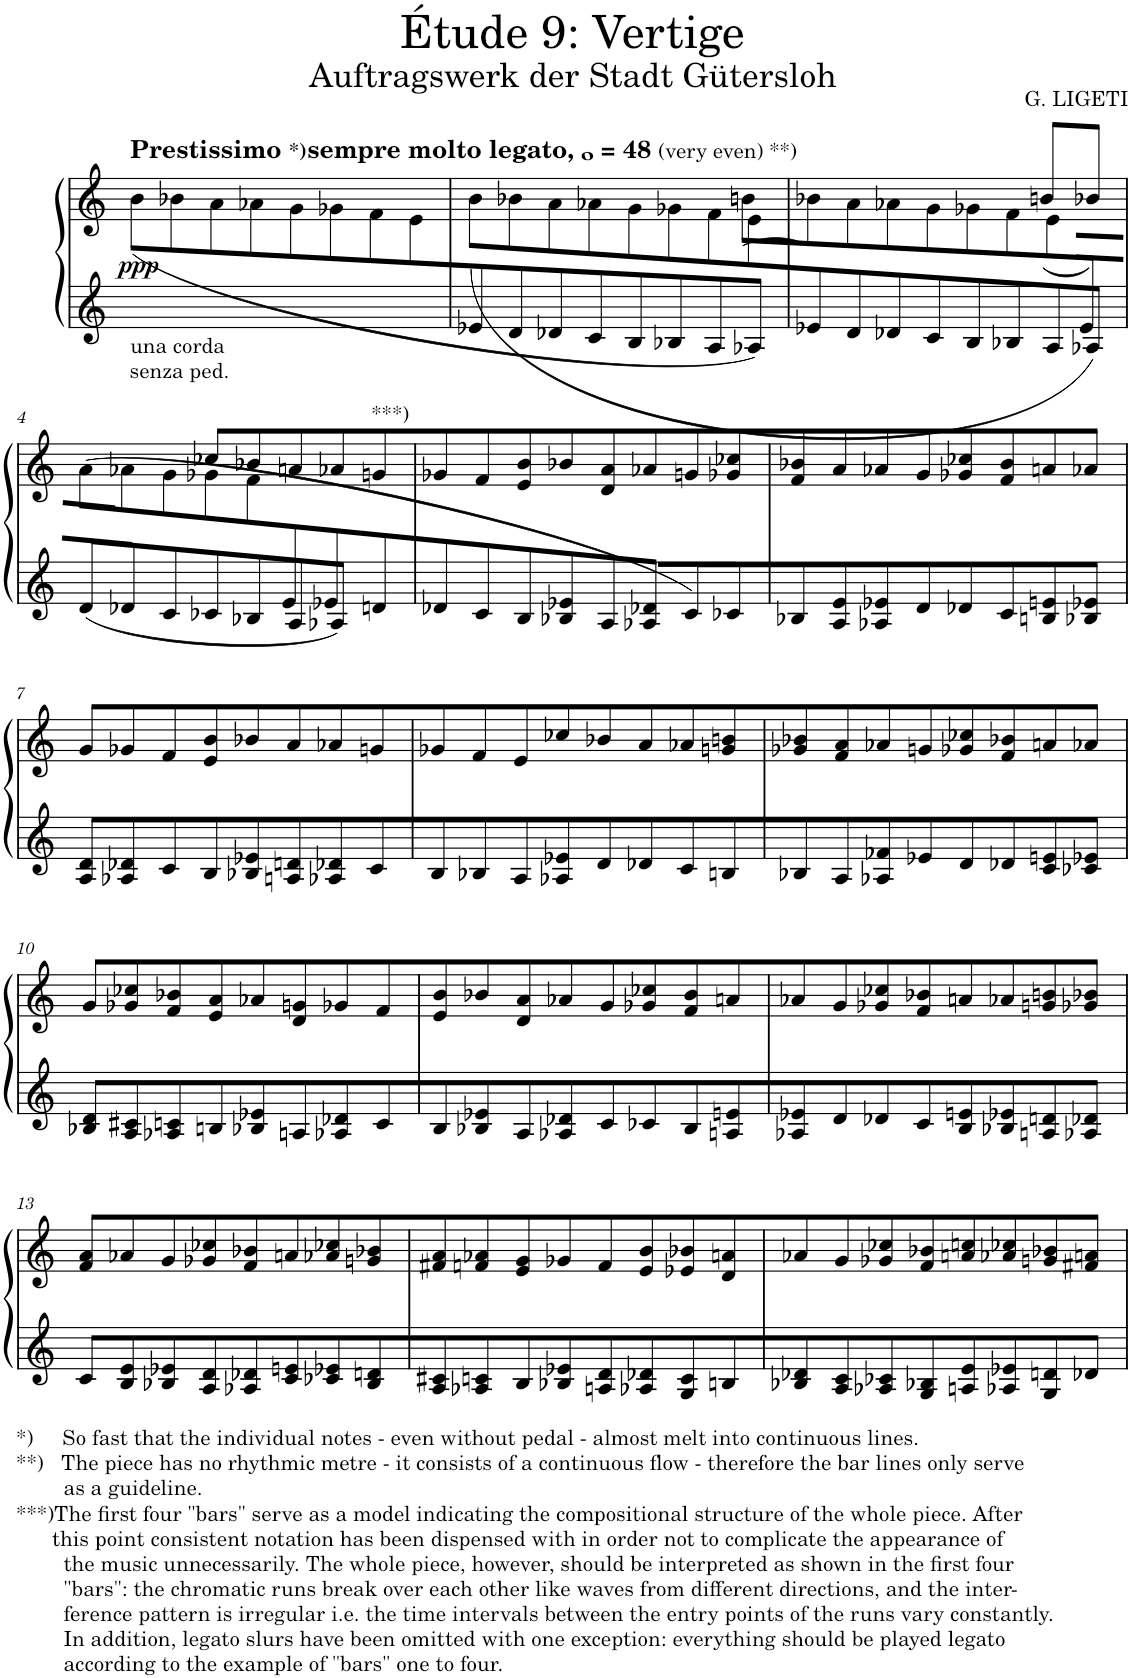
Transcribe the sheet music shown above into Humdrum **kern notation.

**kern	**kern	**kern	**dynam
*part1	*part1	*part1	*part1
*staff3	*staff2	*staff1	*staff1/2/3
*I"Piano	*	*	*
*I'Pno.	*	*	*
*clefG2	*clefG2	*clefG2	*
*k[]	*k[]	*k[]	*
*M4/4	*M4/4	*M4/4	*
*MM192	*MM192	*MM192	*
=1	=1	=1	=1
*	*^	*	*
!	!	!	!LO:TX:a:B:t=Prestissimo	!
!	!	!	!LO:TX:a:t=*)	!
!	!	!	!LO:TX:a:t=sempre molto legato,	!
!	!	!	!LO:TX:a:t=(very even) **)	!
!LO:TX:b:t=una corda	!	!	!	!
!LO:TX:b:t=senza ped.	!	!	!	!
!	!	!	!	!LO:DY:a=3
1ryy	1ryy	8b\L	1r	ppp
.	.	8b-X\	.	.
.	.	8a\	.	.
.	.	8a-X\	.	.
.	.	8g\	.	.
.	.	8g-X\	.	.
.	.	8f\	.	.
.	.	8e\	.	.
=2	=2	=2	=2	=2
8e-X/	8b\L	2..ryy	1r	.
8d/	8b-X\	.	.	.
8d-X/	8a\	.	.	.
8c/	8a-X\	.	.	.
8B/	8g\	.	.	.
8B-X/	8g-X\	.	.	.
8A/	8f\	.	.	.
8A-X/J	8e\	8bn\L	.	.
=3	=3	=3	=3	=3
*^	*	*	*	*
*	*^	*	*	*	*
8e-X/	2..ryy	2.ryy	8b-X\	2.ryy	1r	.
8d/	.	.	8a\	.	.	.
8d-X/	.	.	8a-X\	.	.	.
8c/	.	.	8g\	.	.	.
8B/	.	.	8g-X\	.	.	.
8B-X/	.	.	8f\	.	.	.
8A/	.	4ryy	8e\	8bn/L	.	.
8A-X/J	8e-/J	.	8ryy	8b-X/J	.	.
*	*v	*v	*	*	*	*
!!LO:LB:g=z
=4	=4	=4	=4	=4	=4
8d/L	8ryy	4.ryy	8a\L	1r	.
*v	*v	*	*	*	*
8d-X/	.	8a-X\	.	.
8c/	.	8g\	.	.
8c-X/	8cc-X/L	8g-X\	.	.
8B-X/	8b-X/	8f\	.	.
*^	*	*	*	*
8A/	8e/	8an/	4.ryy	.	.
8A-X/J	8e-X/	8a-X/	.	.	.
!	!	!LO:TX:a:t=***)	!	!	!
8ryy	8dn/	8gn/	.	.	.
*v	*v	*	*	*	*
*	*v	*v	*	*
=5	=5	=5	=5
8d-X/	8g-X/	1r	.
8c/	8f/	.	.
8B/	8e/ 8b/	.	.
8B-X/ 8e-X/	8b-X/	.	.
8A/	8d/ 8a/	.	.
8A-X/ 8d-X/J	8a-X/	.	.
8c/L	8gn/	.	.
8c-X/	8g-X/ 8cc-X/	.	.
=6	=6	=6	=6
8B-X/	8f/ 8b-X/	1r	.
8A/ 8e/	8a/	.	.
8A-X/ 8e-X/	8a-X/	.	.
8d/	8g/	.	.
8d-X/	8g-X/ 8cc-X/	.	.
8c/	8f/ 8b-/	.	.
8Bn/ 8en/	8an/	.	.
8B-X/ 8e-X/J	8a-X/J	.	.
!!LO:LB:g=z
=7	=7	=7	=7
8A/ 8d/L	8g/L	1r	.
8A-X/ 8d-X/	8g-X/	.	.
8c/	8f/	.	.
8B/	8e/ 8b/	.	.
8B-X/ 8e-X/	8b-X/	.	.
8An/ 8dn/	8a/	.	.
8A-X/ 8d-X/	8a-X/	.	.
8c/	8gn/	.	.
=8	=8	=8	=8
8B/	8g-X/	1r	.
8B-X/	8f/	.	.
8A/	8e/	.	.
8A-X/ 8e-X/	8cc-X/	.	.
8d/	8b-X/	.	.
8d-X/	8a/	.	.
8c/	8a-X/	.	.
8Bn/	8gn/ 8bn/	.	.
=9	=9	=9	=9
8B-X/	8g-X/ 8b-X/	1r	.
8A/	8f/ 8a/	.	.
8A-X/ 8f-X/	8a-X/	.	.
8e-X/	8gn/	.	.
8d/	8g-X/ 8cc-X/	.	.
8d-X/	8f/ 8b-X/	.	.
8c/ 8en/	8an/	.	.
8c-X/ 8e-X/J	8a-X/J	.	.
!!LO:LB:g=z
=10	=10	=10	=10
8B-X/ 8d/L	8g/L	1r	.
8A/ 8c#X/	8g-X/ 8cc-X/	.	.
8A-X/ 8cn/	8f/ 8b-X/	.	.
8Bn/	8e/ 8a/	.	.
8B-X/ 8e-X/	8a-X/	.	.
8An/	8d/ 8gn/	.	.
8A-X/ 8d-X/	8g-X/	.	.
8c/	8f/	.	.
=11	=11	=11	=11
8B/	8e/ 8b/	1r	.
8B-X/ 8e-X/	8b-X/	.	.
8A/	8d/ 8a/	.	.
8A-X/ 8d-X/	8a-X/	.	.
8c/	8g/	.	.
8c-X/	8g-X/ 8cc-X/	.	.
8B-/	8f/ 8b-/	.	.
8An/ 8en/	8an/	.	.
=12	=12	=12	=12
8A-X/ 8e-X/	8a-X/	1r	.
8d/	8g/	.	.
8d-X/	8g-X/ 8cc-X/	.	.
8c/	8f/ 8b-X/	.	.
8B/ 8en/	8an/	.	.
8B-X/ 8e-X/	8a-X/	.	.
8An/ 8dn/	8gn/ 8bn/	.	.
8A-X/ 8d-X/J	8g-X/ 8b-X/J	.	.
!!LO:LB:g=z
=13	=13	=13	=13
8c/L	8f/ 8a/L	1r	.
8B/ 8e/	8a-X/	.	.
8B-X/ 8e-X/	8g/	.	.
8A/ 8d/	8g-X/ 8cc-X/	.	.
8A-X/ 8d-X/	8f/ 8b-X/	.	.
8c/ 8en/	8an/	.	.
8c-X/ 8e-X/	8a-X/ 8cc-X/	.	.
8B-/ 8dn/	8gn/ 8b-X/	.	.
=14	=14	=14	=14
8A/ 8c#X/	8f#X/ 8a/	1r	.
8A-X/ 8cn/	8fn/ 8a-X/	.	.
8B/	8e/ 8g/	.	.
8B-X/ 8e-X/	8g-X/	.	.
8An/ 8d/	8f/	.	.
8A-X/ 8d-X/	8e/ 8b/	.	.
8G/ 8c/	8e-X/ 8b-X/	.	.
8Bn/	8d/ 8an/	.	.
=15	=15	=15	=15
8B-X/ 8d-X/	8a-X/	1r	.
8A/ 8c/	8g/	.	.
8A-X/ 8c-X/	8g-X/ 8cc-X/	.	.
8G/ 8B-X/	8f/ 8b-X/	.	.
8An/ 8e/	8an/ 8ccn/	.	.
8A-X/ 8e-X/	8a-X/ 8cc-X/	.	.
8G/ 8dn/	8gn/ 8b-X/	.	.
8d-X/J	8f#X/ 8an/J	.	.
=	=	=	=
*-	*-	*-	*-
